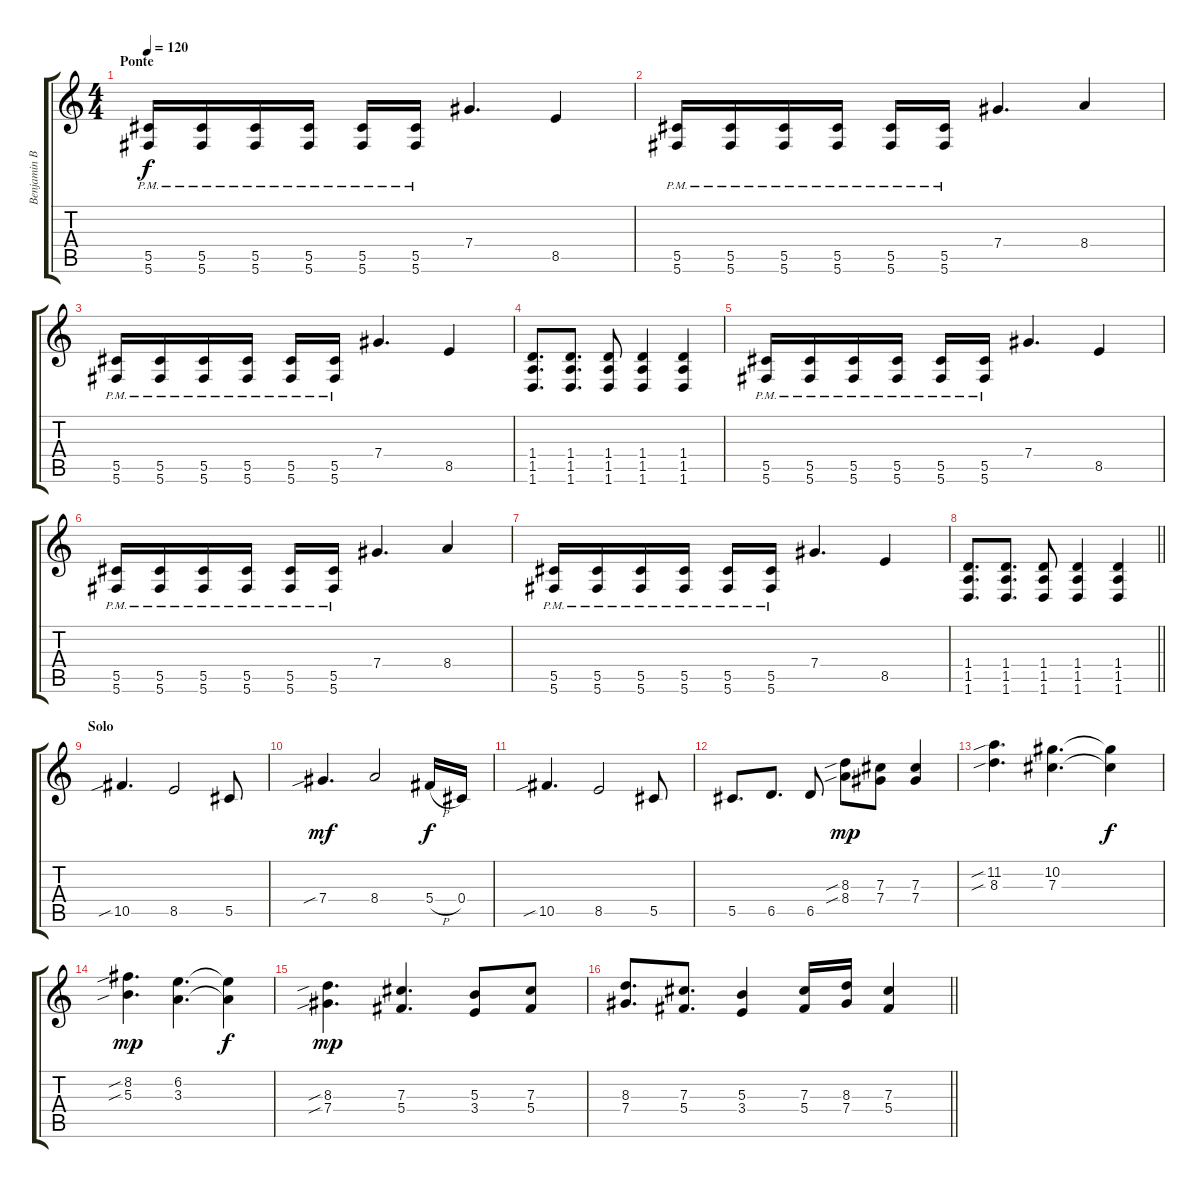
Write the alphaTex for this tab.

\track ("Benjamin Burnley" "Benjamin B") {instrument distortionguitar}
\staff {score tabs}
\tuning (Eb4 Bb3 Gb3 Db3 Ab2 Db2) {hide}
\ts (4 4)
\section ("" "Ponte")
\tempo 120
\clef g2
\ks c
(5.5{pm} 5.6{pm}).16{dy f} (5.5{pm} 5.6{pm}).16 (5.5{pm} 5.6{pm}).16 (5.5{pm} 5.6{pm}).16 (5.5{pm} 5.6{pm}).16 (5.5{pm} 5.6{pm}).16 7.4.4{d} 8.5.4 |
(5.5{pm} 5.6{pm}).16 (5.5{pm} 5.6{pm}).16 (5.5{pm} 5.6{pm}).16 (5.5{pm} 5.6{pm}).16 (5.5{pm} 5.6{pm}).16 (5.5{pm} 5.6{pm}).16 7.4.4{d} 8.4.4 |
(5.5{pm} 5.6{pm}).16 (5.5{pm} 5.6{pm}).16 (5.5{pm} 5.6{pm}).16 (5.5{pm} 5.6{pm}).16 (5.5{pm} 5.6{pm}).16 (5.5{pm} 5.6{pm}).16 7.4.4{d} 8.5.4 |
(1.4 1.5 1.6).8{d} (1.4 1.5 1.6).8{d} (1.4 1.5 1.6).8 (1.4 1.5 1.6).4 (1.4 1.5 1.6).4 |
(5.5{pm} 5.6{pm}).16 (5.5{pm} 5.6{pm}).16 (5.5{pm} 5.6{pm}).16 (5.5{pm} 5.6{pm}).16 (5.5{pm} 5.6{pm}).16 (5.5{pm} 5.6{pm}).16 7.4.4{d} 8.5.4 |
(5.5{pm} 5.6{pm}).16 (5.5{pm} 5.6{pm}).16 (5.5{pm} 5.6{pm}).16 (5.5{pm} 5.6{pm}).16 (5.5{pm} 5.6{pm}).16 (5.5{pm} 5.6{pm}).16 7.4.4{d} 8.4.4 |
(5.5{pm} 5.6{pm}).16 (5.5{pm} 5.6{pm}).16 (5.5{pm} 5.6{pm}).16 (5.5{pm} 5.6{pm}).16 (5.5{pm} 5.6{pm}).16 (5.5{pm} 5.6{pm}).16 7.4.4{d} 8.5.4 |
\barLineRight lightlight
(1.4 1.5 1.6).8{d} (1.4 1.5 1.6).8{d} (1.4 1.5 1.6).8 (1.4 1.5 1.6).4 (1.4 1.5 1.6).4 |
\section ("" "Solo")
10.5{sib}.4{d} 8.5.2 5.5.8 |
7.4{sib}.4{d dy mf} 8.4.2 5.4{h}.16{dy f} 0.4.16 |
10.5{sib}.4{d} 8.5.2 5.5.8 |
5.5.8{d} 6.5.8{d} 6.5.8 (8.3{sib} 8.4{sib}).8{dy mp} (7.3 7.4).8 (7.3 7.4).4 |
(11.2{sib} 8.3{sib}).4{d} (10.2 7.3).4{d} (10.2{t} 7.3{t}).4{dy f} |
(8.2{sib} 5.3{sib}).4{d dy mp} (6.2 3.3).4{d} (6.2{t} 3.3{t}).4{dy f} |
(8.3{sib} 7.4{sib}).4{d dy mp} (7.3 5.4).4{d} (5.3 3.4).8 (7.3 5.4).8 |
\barLineRight lightlight
(8.3 7.4).8{d} (7.3 5.4).8{d} (5.3 3.4).4 (7.3 5.4).16 (8.3 7.4).16 (7.3 5.4).4
